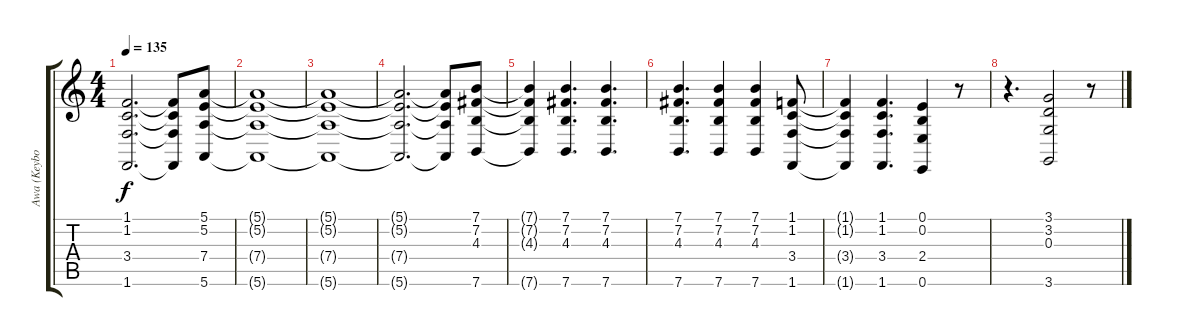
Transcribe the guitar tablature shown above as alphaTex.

\track ("Awa (Keybords)" "Awa (Keybo") {instrument orchestrahit}
\staff {score tabs}
\tuning (E4 B3 G3 D3 A2 E2) {hide}
\ts (4 4)
\tempo 135
\clef g2
\ks c
(1.1{t} 1.2{t} 3.4{t} 1.6{t}).2{d dy f} (1.1{t} 1.2{t} 3.4{t} 1.6{t}).8 (5.1 5.2 7.4 5.6).8 |
(5.1{t} 5.2{t} 7.4{t} 5.6{t}).1 |
(5.1{t} 5.2{t} 7.4{t} 5.6{t}).1 |
(5.1{t} 5.2{t} 7.4{t} 5.6{t}).2{d} (5.1{t} 5.2{t} 7.4{t} 5.6{t}).8 (7.1 7.2 4.3 7.6).8 |
(7.1{t} 7.2{t} 4.3{t} 7.6{t}).4 (7.1 7.2 4.3 7.6).4{d} (7.1 7.2 4.3 7.6).4{d} |
(7.1 7.2 4.3 7.6).4{d} (7.1 7.2 4.3 7.6).4 (7.1 7.2 4.3 7.6).4 (1.1 1.2 3.4 1.6).8 |
(1.1{t} 1.2{t} 3.4{t} 1.6{t}).4 (1.1 1.2 3.4 1.6).4{d} (0.1 0.2 2.4 0.6).4 r.8 |
r.4{d} (3.1 3.2 0.3 3.6).2{instrument stringensemble2} r.8
